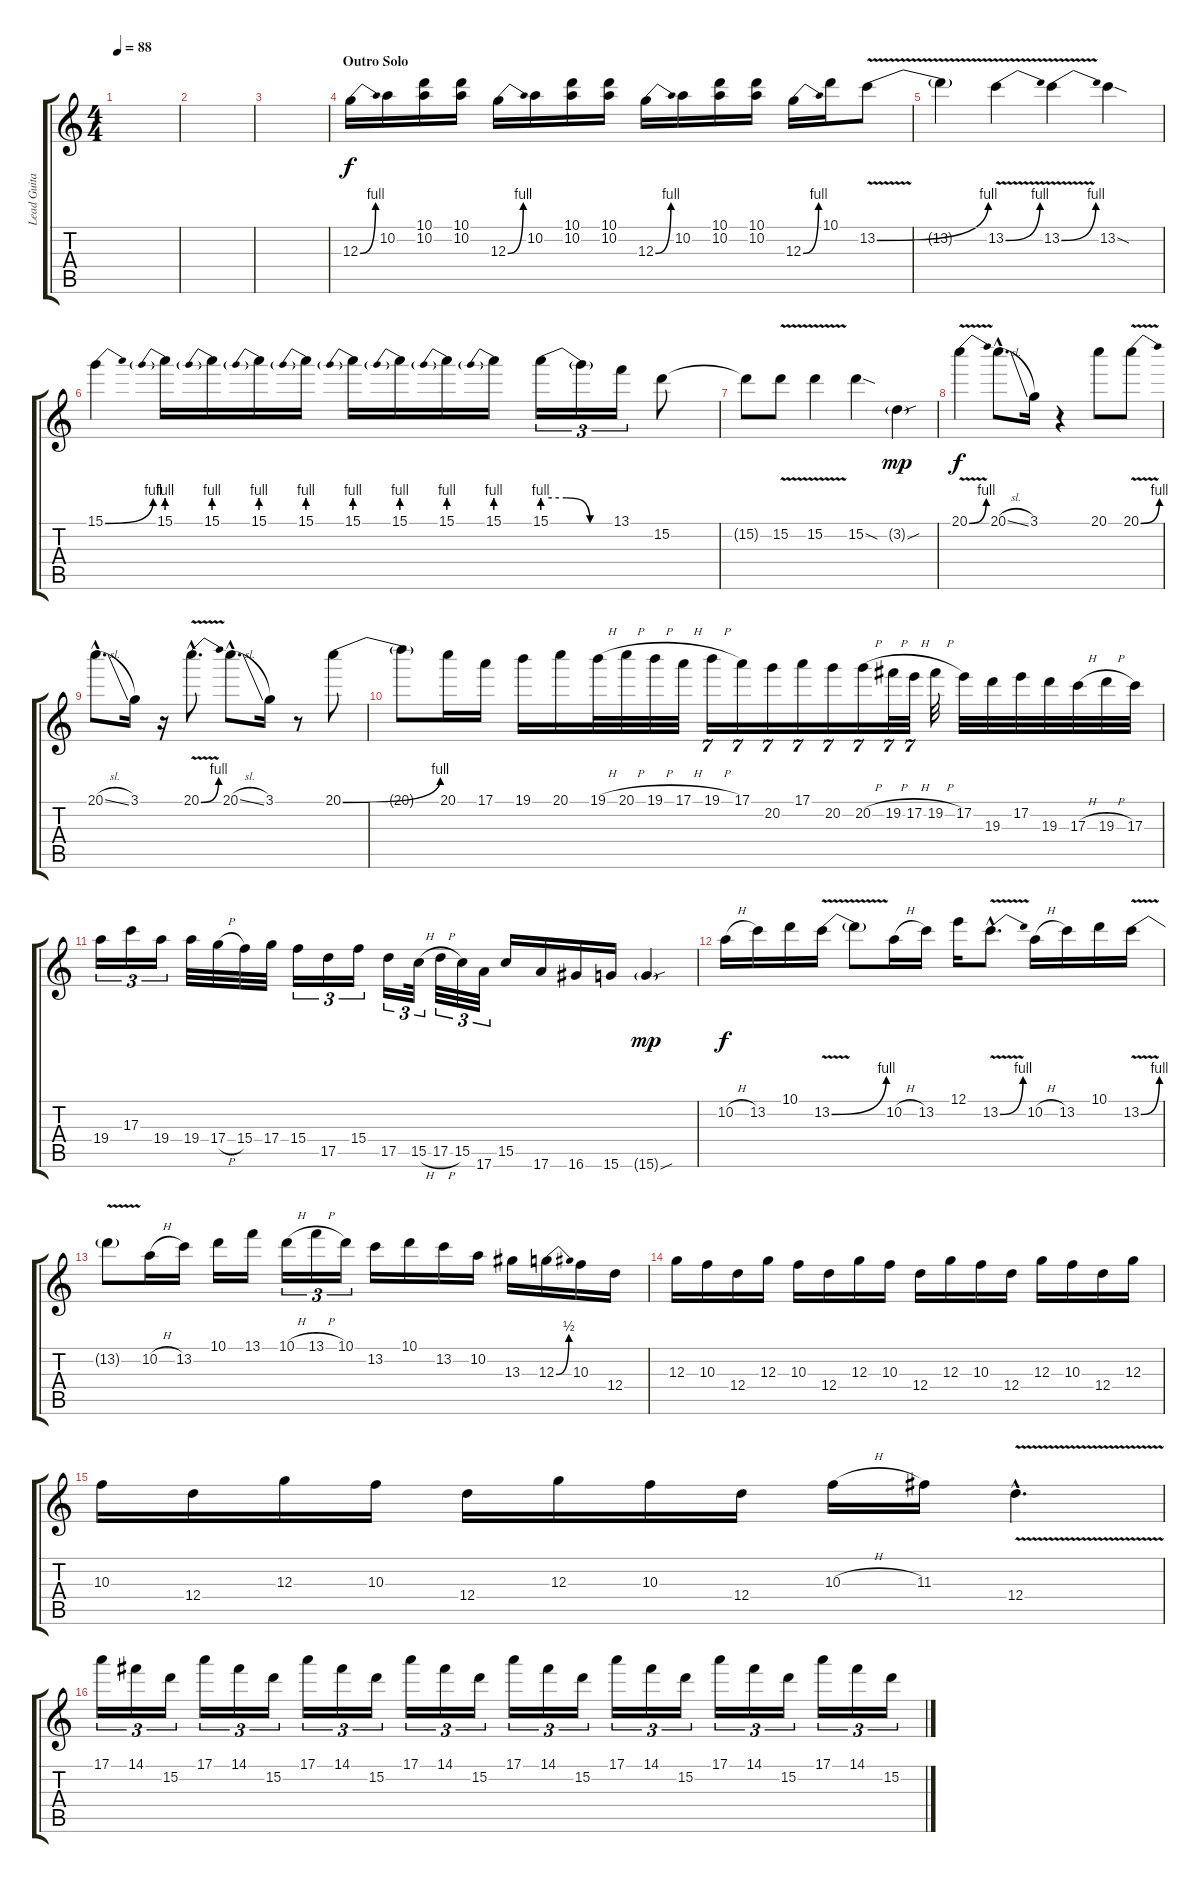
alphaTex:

\track ("Lead Guitar" "Lead Guita") {instrument overdrivenguitar}
\staff {score tabs}
\tuning (E4 B3 G3 D3 A2 E2) {hide}
\ts (4 4)
\tempo 88
\clef g2
\ks c
|
|
|
\section ("" "Outro Solo")
12.3{be (bend 0 0 60 4)}.16 10.2.16 (10.1 10.2).16 (10.1 10.2).16 12.3{be (bend 0 0 60 4)}.16 10.2.16 (10.1 10.2).16 (10.1 10.2).16 12.3{be (bend 0 0 60 4)}.16 10.2.16 (10.1 10.2).16 (10.1 10.2).16 12.3{be (bend 0 0 60 4)}.16 10.1.16 13.2{be (bend 0 0 60 4) v}.8 |
13.2{t}.4 13.2{be (bend 0 0 60 4) v}.4 13.2{be (bend 0 0 60 4) v}.4 13.2{sod}.4 |
15.1{be (bend 0 0 60 4)}.4 15.1{be (prebend 0 4 60 4)}.16 15.1{be (prebend 0 4 60 4)}.16 15.1{be (prebend 0 4 60 4)}.16 15.1{be (prebend 0 4 60 4)}.16 15.1{be (prebend 0 4 60 4)}.16 15.1{be (prebend 0 4 60 4)}.16 15.1{be (prebend 0 4 60 4)}.16 15.1{be (prebend 0 4 60 4)}.16 15.1{be (custom 0 4 20 4 40 0 60 0)}.16{tu (3 2)} 15.1{t}.16{tu (3 2)} 13.1.16{tu (3 2)} 15.2.8 |
15.2{t}.8 15.2{v}.8 15.2{v}.4 15.2{sod}.4 3.2{sou g}.4{dy mp} |
20.1{be (bend 0 0 60 4) v}.4{dy f} 20.1{sl hac}.8{d} 3.1.16 r.4 20.1.8 20.1{be (bend 0 0 60 4) v}.8 |
20.1{sl hac}.8{d} 3.1.16 r.16 20.1{be (bend 0 0 60 4) v hac}.8{d} 20.1{sl hac}.8{d} 3.1.16 r.8 20.1{be (bend 0 0 60 4)}.8 |
20.1{t}.8 20.1.16 17.1.16 19.1.16 20.1.16 19.1{h}.32 20.1{h}.32 19.1{h}.32 17.1{h}.32 19.1{h}.16{tu (7 4)} 17.1.16{tu (7 4)} 20.2.16{tu (7 4)} 17.1.16{tu (7 4)} 20.2.16{tu (7 4)} 20.2{h}.16{tu (7 4)} 19.2{h}.32{tu (7 4)} 17.2{h}.32{tu (7 4)} 19.2{h}.32 17.2.32 19.3.32 17.2.32 19.3.32 17.3{h}.32 19.3{h}.32 17.3.32 |
19.4.16{tu (3 2)} 17.3.16{tu (3 2)} 19.4.16{tu (3 2)} 19.4.32 17.4{h}.32 15.4.32 17.4.32 15.4.16{tu (3 2)} 17.5.16{tu (3 2)} 15.4.16{tu (3 2)} 17.5.16{tu (3 2)} 15.5{h}.32{tu (3 2)} 17.5{h}.32{tu (3 2)} 15.5.32{tu (3 2)} 17.6.32{tu (3 2)} 15.5.16 17.6.16 16.6.16 15.6.16 15.6{sou g}.4{dy mp} |
10.2{h}.16{dy f} 13.2.16 10.1.16 13.2{be (bend 0 0 60 4) v}.16 13.2{t}.8 10.2{h}.16 13.2.16 12.1.16 13.2{be (bend 0 0 60 4) v hac}.8{d} 10.2{h}.16 13.2.16 10.1.16 13.2{be (bend 0 0 60 4) v}.16 |
13.2{t}.8 10.2{h}.16 13.2.16 10.1.16 13.1.16 10.1{h}.16{tu (3 2)} 13.1{h}.16{tu (3 2)} 10.1.16{tu (3 2)} 13.2.16 10.1.16 13.2.16 10.2.16 13.3.16 12.3{be (bend 0 0 60 2)}.16 10.3.16 12.4.16 |
12.3.16 10.3.16 12.4.16 12.3.16 10.3.16 12.4.16 12.3.16 10.3.16 12.4.16 12.3.16 10.3.16 12.4.16 12.3.16 10.3.16 12.4.16 12.3.16 |
10.3.16 12.4.16 12.3.16 10.3.16 12.4.16 12.3.16 10.3.16 12.4.16 10.3{h}.16 11.3.16 12.4{v hac}.4{d} |
17.1.16{tu (3 2)} 14.1.16{tu (3 2)} 15.2.16{tu (3 2)} 17.1.16{tu (3 2)} 14.1.16{tu (3 2)} 15.2.16{tu (3 2)} 17.1.16{tu (3 2)} 14.1.16{tu (3 2)} 15.2.16{tu (3 2)} 17.1.16{tu (3 2)} 14.1.16{tu (3 2)} 15.2.16{tu (3 2)} 17.1.16{tu (3 2)} 14.1.16{tu (3 2)} 15.2.16{tu (3 2)} 17.1.16{tu (3 2)} 14.1.16{tu (3 2)} 15.2.16{tu (3 2)} 17.1.16{tu (3 2)} 14.1.16{tu (3 2)} 15.2.16{tu (3 2)} 17.1.16{tu (3 2)} 14.1.16{tu (3 2)} 15.2.16{tu (3 2)}
